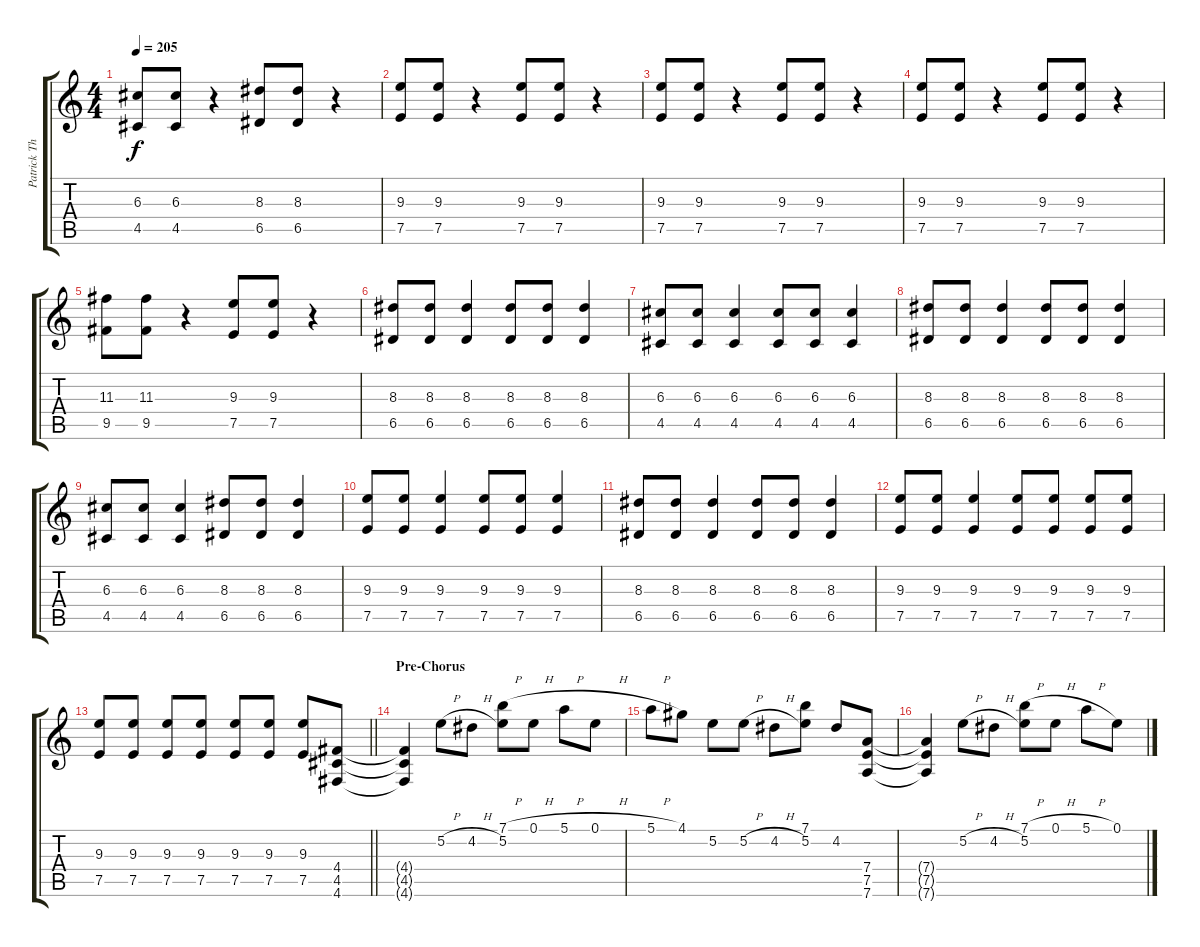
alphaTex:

\track ("Patrick Thompson - Lead Guitar" "Patrick Th") {instrument distortionguitar}
\staff {score tabs}
\tuning (E4 B3 G3 D3 A2 D2) {hide}
\ts (4 4)
\tempo 205
\clef g2
\ks c
(6.3 4.5).8{dy f} (6.3 4.5).8 r.4 (8.3 6.5).8 (8.3 6.5).8 r.4 |
(9.3 7.5).8 (9.3 7.5).8 r.4 (9.3 7.5).8 (9.3 7.5).8 r.4 |
(9.3 7.5).8 (9.3 7.5).8 r.4 (9.3 7.5).8 (9.3 7.5).8 r.4 |
(9.3 7.5).8 (9.3 7.5).8 r.4 (9.3 7.5).8 (9.3 7.5).8 r.4 |
(11.3 9.5).8 (11.3 9.5).8 r.4 (9.3 7.5).8 (9.3 7.5).8 r.4 |
(8.3 6.5).8{volume 13} (8.3 6.5).8 (8.3 6.5).4 (8.3 6.5).8 (8.3 6.5).8 (8.3 6.5).4 |
(6.3 4.5).8 (6.3 4.5).8 (6.3 4.5).4 (6.3 4.5).8 (6.3 4.5).8 (6.3 4.5).4 |
(8.3 6.5).8 (8.3 6.5).8 (8.3 6.5).4 (8.3 6.5).8 (8.3 6.5).8 (8.3 6.5).4 |
(6.3 4.5).8 (6.3 4.5).8 (6.3 4.5).4 (8.3 6.5).8 (8.3 6.5).8 (8.3 6.5).4 |
(9.3 7.5).8 (9.3 7.5).8 (9.3 7.5).4 (9.3 7.5).8 (9.3 7.5).8 (9.3 7.5).4 |
(8.3 6.5).8 (8.3 6.5).8 (8.3 6.5).4 (8.3 6.5).8 (8.3 6.5).8 (8.3 6.5).4 |
(9.3 7.5).8 (9.3 7.5).8 (9.3 7.5).4 (9.3 7.5).8 (9.3 7.5).8 (9.3 7.5).8 (9.3 7.5).8 |
\barLineRight lightlight
(9.3 7.5).8 (9.3 7.5).8 (9.3 7.5).8 (9.3 7.5).8 (9.3 7.5).8 (9.3 7.5).8 (9.3 7.5).8 (4.4 4.5 4.6).8 |
\section ("" "Pre-Chorus")
(4.4{t} 4.5{t} 4.6{t}).4 5.2{h}.8 4.2{h}.8 (7.1{h} 5.2).8 0.1{h}.8 5.1{h}.8 0.1{h}.8 |
5.1{h}.8 4.1.8 5.2.8 5.2{h}.8 4.2{h}.8 (7.1 5.2).8 4.2.8 (7.4 7.5 7.6).8 |
(7.4{t} 7.5{t} 7.6{t}).4 5.2{h}.8 4.2{h}.8 (7.1{h} 5.2).8 0.1{h}.8 5.1{h}.8 0.1{h}.8
